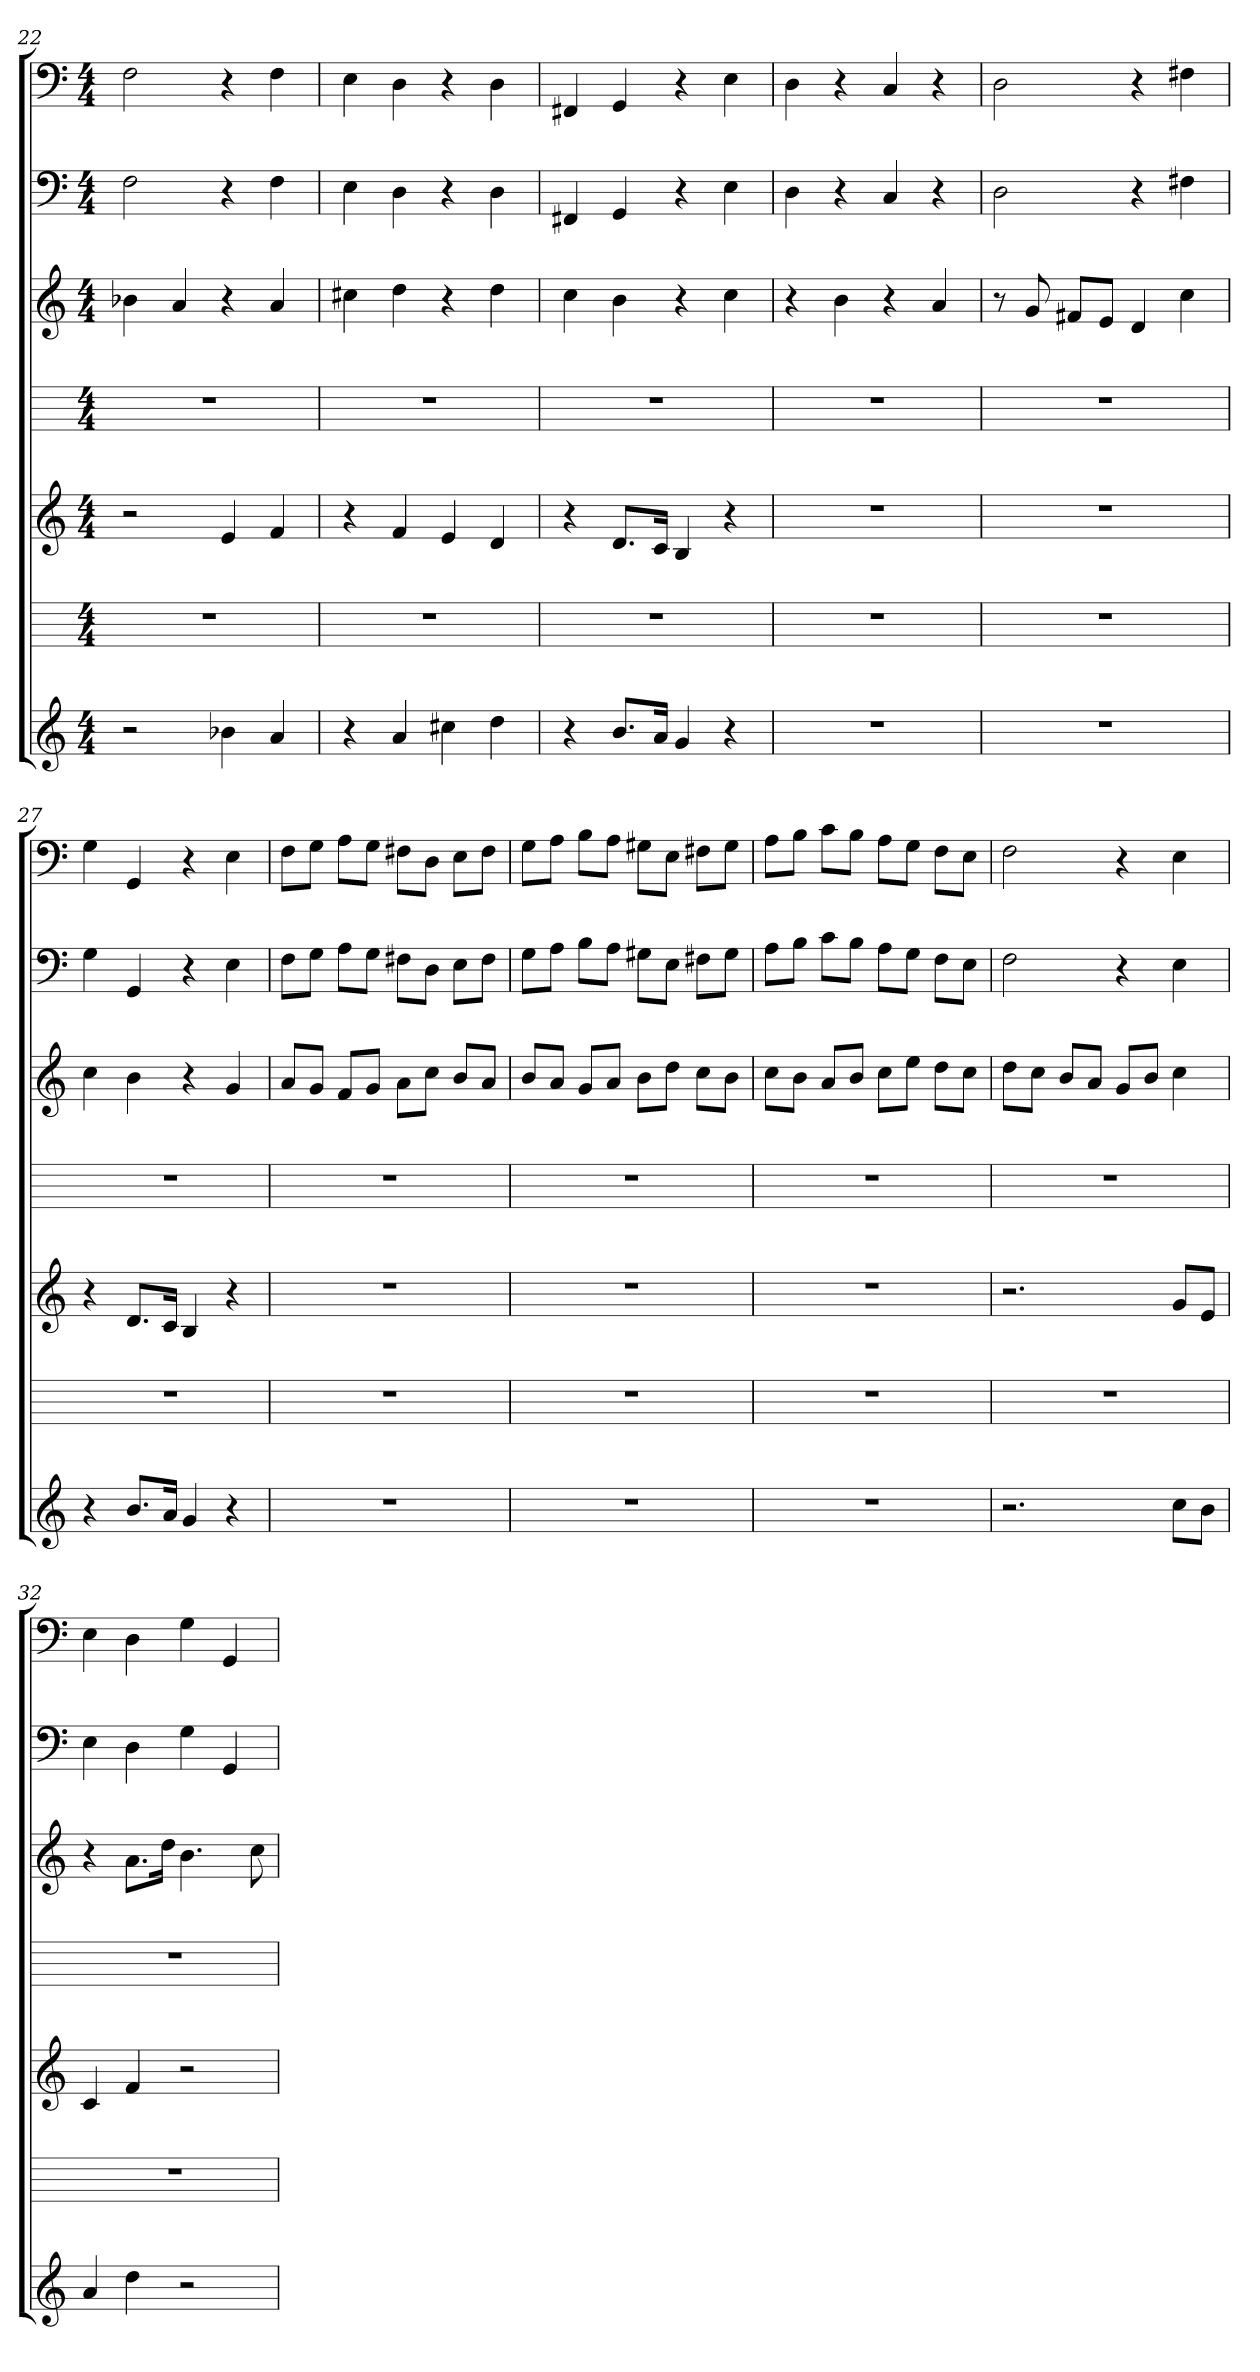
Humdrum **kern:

**kern	**kern	**kern	**kern	**kern	**kern	**kern
*part7	*part6	*part5	*part4	*part3	*part2	*part1
*staff7	*staff6	*staff5	*staff4	*staff3	*staff2	*staff1
*k[]	*k[]	*k[]	*k[]	*k[]	*k[]	*k[]
*C:	*C:	*C:	*C:	*C:	*C:	*C:
*M4/4	*M4/4	*M4/4	*M4/4	*M4/4	*M4/4	*M4/4
=22	=22	=22	=22	=22	=22	=22
2r	1r	2r	1r	4b-X	2F	2F
.	.	.	.	4a	.	.
4b-X	.	4e	.	4r	4r	4r
4a	.	4f	.	4a	4F	4F
=23	=23	=23	=23	=23	=23	=23
4r	1r	4r	1r	4cc#X	4E	4E
4a	.	4f	.	4dd	4D	4D
4cc#X	.	4e	.	4r	4r	4r
4dd	.	4d	.	4dd	4D	4D
=24	=24	=24	=24	=24	=24	=24
4r	1r	4r	1r	4cc	4FF#X	4FF#X
8.bL	.	8.dL	.	4b	4GG	4GG
16aJk	.	16cJk	.	.	.	.
4g	.	4B	.	4r	4r	4r
4r	.	4r	.	4cc	4E	4E
=25	=25	=25	=25	=25	=25	=25
1r	1r	1r	1r	4r	4D	4D
.	.	.	.	4b	4r	4r
.	.	.	.	4r	4C	4C
.	.	.	.	4a	4r	4r
=26	=26	=26	=26	=26	=26	=26
1r	1r	1r	1r	8r	2D	2D
.	.	.	.	8g	.	.
.	.	.	.	8f#XL	.	.
.	.	.	.	8eJ	.	.
.	.	.	.	4d	4r	4r
.	.	.	.	4cc	4F#X	4F#X
=27	=27	=27	=27	=27	=27	=27
4r	1r	4r	1r	4cc	4G	4G
8.bL	.	8.dL	.	4b	4GG	4GG
16aJk	.	16cJk	.	.	.	.
4g	.	4B	.	4r	4r	4r
4r	.	4r	.	4g	4E	4E
=28	=28	=28	=28	=28	=28	=28
1r	1r	1r	1r	8aL	8FL	8FL
.	.	.	.	8gJ	8GJ	8GJ
.	.	.	.	8fL	8AL	8AL
.	.	.	.	8gJ	8GJ	8GJ
.	.	.	.	8aL	8F#XL	8F#XL
.	.	.	.	8ccJ	8DJ	8DJ
.	.	.	.	8bL	8EL	8EL
.	.	.	.	8aJ	8F#J	8F#J
=29	=29	=29	=29	=29	=29	=29
1r	1r	1r	1r	8bL	8GL	8GL
.	.	.	.	8aJ	8AJ	8AJ
.	.	.	.	8gL	8BL	8BL
.	.	.	.	8aJ	8AJ	8AJ
.	.	.	.	8bL	8G#XL	8G#XL
.	.	.	.	8ddJ	8EJ	8EJ
.	.	.	.	8ccL	8F#XL	8F#XL
.	.	.	.	8bJ	8G#J	8G#J
=30	=30	=30	=30	=30	=30	=30
1r	1r	1r	1r	8ccL	8AL	8AL
.	.	.	.	8bJ	8BJ	8BJ
.	.	.	.	8aL	8cL	8cL
.	.	.	.	8bJ	8BJ	8BJ
.	.	.	.	8ccL	8AL	8AL
.	.	.	.	8eeJ	8GJ	8GJ
.	.	.	.	8ddL	8FL	8FL
.	.	.	.	8ccJ	8EJ	8EJ
=31	=31	=31	=31	=31	=31	=31
2.r	1r	2.r	1r	8ddL	2F	2F
.	.	.	.	8ccJ	.	.
.	.	.	.	8bL	.	.
.	.	.	.	8aJ	.	.
.	.	.	.	8gL	4r	4r
.	.	.	.	8bJ	.	.
8ccL	.	8gL	.	4cc	4E	4E
8bJ	.	8eJ	.	.	.	.
=32	=32	=32	=32	=32	=32	=32
4a	1r	4c	1r	4r	4E	4E
4dd	.	4f	.	8.aL	4D	4D
.	.	.	.	16ddJk	.	.
2r	.	2r	.	4.b	4G	4G
.	.	.	.	.	4GG	4GG
.	.	.	.	8cc	.	.
=	=	=	=	=	=	=
*-	*-	*-	*-	*-	*-	*-
